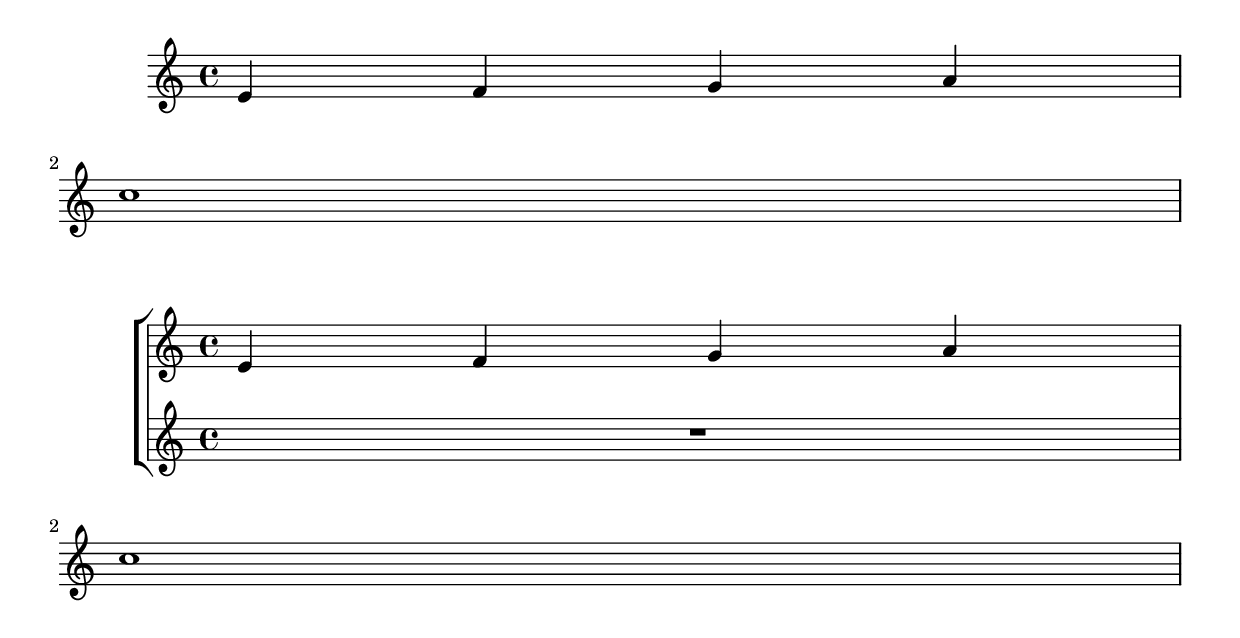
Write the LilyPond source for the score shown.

%% Do not edit this file; it is auto-generated from LSR http://lsr.dsi.unimi.it
%% This file is in the public domain.
\version "2.11.50"

\header {
  lsrtags = "staff-notation, tweaks-and-overrides, breaks"

  texidoc = "
The first empty staff can also be removed from the score by setting the
@code{VerticalAxisGroup} property @code{remove-first}. This can be done
globally inside the @code{\\layout} block, or locally inside the
specific staff that should be removed.  In the latter case, you have to
specify the context (@code{Staff} applies only to the current staff) in
front of the property.

The lower staff of the second staff group is not removed, because the
setting applies only to the specific staff inside of which it is
written. 

"
  doctitle = "Removing the first empty line"
} % begin verbatim
\layout {
  \context { 
    \RemoveEmptyStaffContext 
    % To use the setting globally, uncomment the following line:
    % \override VerticalAxisGroup #'remove-first = ##t
  }
}
\new StaffGroup <<
  \new Staff \relative c' {
    e4 f g a \break
    c1
  }
  \new Staff {
    % To use the setting globally, comment this line,
    % uncomment the line in the \layout block above
    \override Staff.VerticalAxisGroup #'remove-first = ##t
    R1 \break
    R
  }
>>
\new StaffGroup <<
  \new Staff \relative c' {
    e4 f g a \break
    c1
  }
  \new Staff {
    R1 \break
    R
  }
>>
